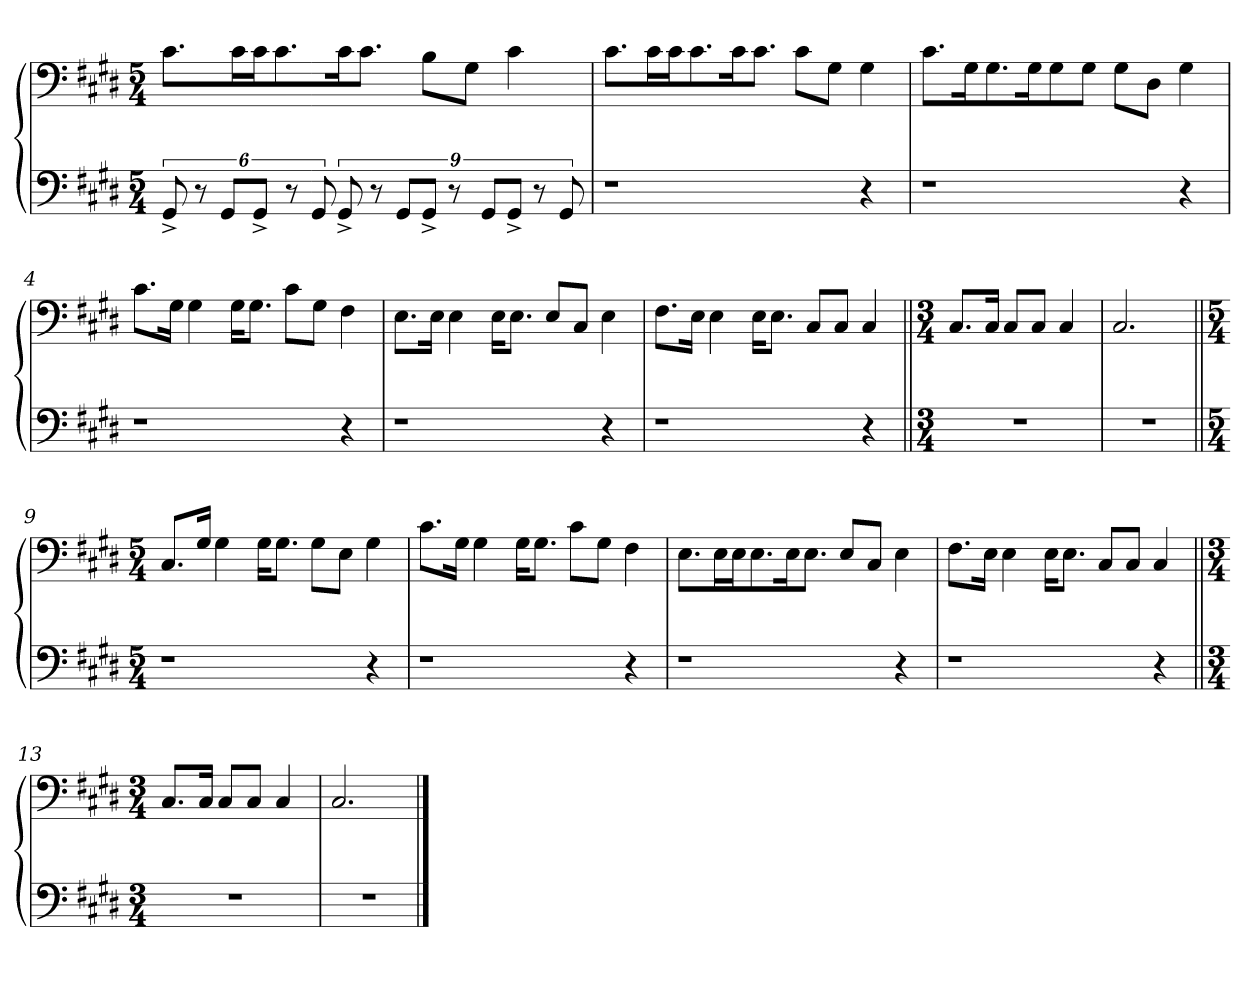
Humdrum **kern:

**kern	**kern
*part1	*part1
*staff2	*staff1
*clefF4	*clefF4
*k[f#c#g#d#]	*k[f#c#g#d#]
*M5/4	*M5/4
=1	=1
12GG#^/	8.c#\L
12r	.
12GG#/L	.
.	16c#\L
12GG#^/J	16c#\J
.	8.c#\
12r	.
12GG#/	.
12GG#^/	16c#\K
.	8.c#\J
12r	.
12GG#/L	.
12GG#^/J	8B\L
12r	.
.	8G#\J
12GG#/L	.
12GG#^/J	4c#\
12r	.
12GG#/	.
=2	=2
1r	8.c#\L
.	16c#\L
.	16c#\J
.	8.c#\
.	16c#\K
.	8.c#\J
.	8c#\L
.	8G#\J
4r	4G#\
=3	=3
1r	8.c#\L
.	16G#\K
.	8.G#\
.	16G#\K
.	8G#\
.	8G#\J
.	8G#\L
.	8D#\J
4r	4G#\
=4	=4
1r	8.c#\L
.	16G#\Jk
.	4G#\
.	16G#\KL
.	8.G#\J
.	8c#\L
.	8G#\J
4r	4F#\
=5	=5
1r	8.E\L
.	16E\Jk
.	4E\
.	16E\KL
.	8.E\J
.	8E/L
.	8C#/J
4r	4E\
=6	=6
1r	8.F#\L
.	16E\Jk
.	4E\
.	16E\KL
.	8.E\J
.	8C#/L
.	8C#/J
4r	4C#/
=7||	=7||
*M3/4	*M3/4
2.r	8.C#/L
.	16C#/Jk
.	8C#/L
.	8C#/J
.	4C#/
=8	=8
2.r	2.C#/
=9||	=9||
*M5/4	*M5/4
1r	8.C#/L
.	16G#/Jk
.	4G#\
.	16G#\KL
.	8.G#\J
.	8G#\L
.	8E\J
4r	4G#\
=10	=10
1r	8.c#\L
.	16G#\Jk
.	4G#\
.	16G#\KL
.	8.G#\J
.	8c#\L
.	8G#\J
4r	4F#\
=11	=11
1r	8.E\L
.	16E\L
.	16E\J
.	8.E\
.	16E\K
.	8.E\J
.	8E/L
.	8C#/J
4r	4E\
=12	=12
1r	8.F#\L
.	16E\Jk
.	4E\
.	16E\KL
.	8.E\J
.	8C#/L
.	8C#/J
4r	4C#/
=13||	=13||
*M3/4	*M3/4
2.r	8.C#/L
.	16C#/Jk
.	8C#/L
.	8C#/J
.	4C#/
=14	=14
2.r	2.C#/
==	==
*-	*-
